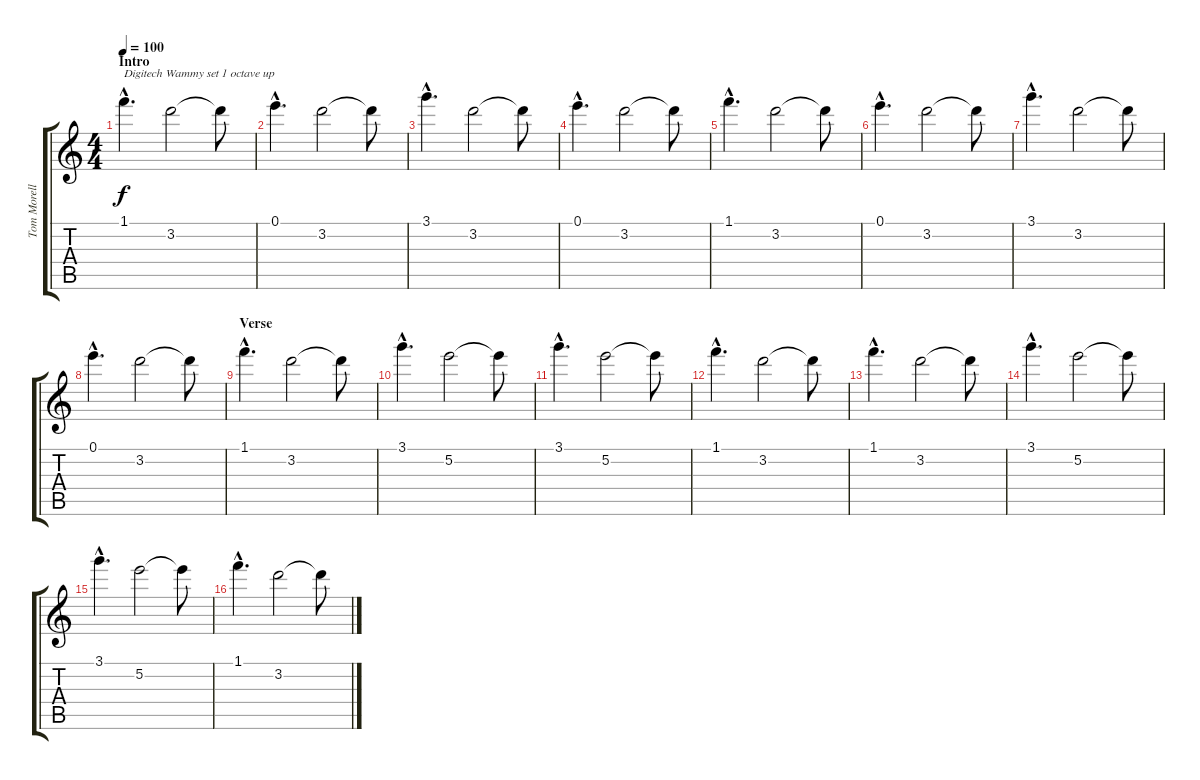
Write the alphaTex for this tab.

\track ("Tom Morello - Rythm Guitar" "Tom Morell") {instrument electricguitarclean}
\staff {score tabs}
\tuning (E5 B4 G4 D4 A3 E3) {hide}
\ts (4 4)
\section ("" "Intro")
\tempo 100
\clef g2
\ks c
1.1{hac}.4{d txt "Digitech Wammy set 1 octave up" dy f instrument electricguitarclean} 3.2.2 3.2{t}.8 |
0.1{hac}.4{d} 3.2.2 3.2{t}.8 |
3.1{hac}.4{d} 3.2.2 3.2{t}.8 |
0.1{hac}.4{d} 3.2.2 3.2{t}.8 |
1.1{hac}.4{d} 3.2.2 3.2{t}.8 |
0.1{hac}.4{d} 3.2.2 3.2{t}.8 |
3.1{hac}.4{d} 3.2.2 3.2{t}.8 |
0.1{hac}.4{d} 3.2.2 3.2{t}.8 |
\section ("" "Verse")
1.1{hac}.4{d} 3.2.2 3.2{t}.8 |
3.1{hac}.4{d} 5.2.2 5.2{t}.8 |
3.1{hac}.4{d} 5.2.2 5.2{t}.8 |
1.1{hac}.4{d} 3.2.2 3.2{t}.8 |
1.1{hac}.4{d} 3.2.2 3.2{t}.8 |
3.1{hac}.4{d} 5.2.2 5.2{t}.8 |
3.1{hac}.4{d} 5.2.2 5.2{t}.8 |
1.1{hac}.4{d} 3.2.2 3.2{t}.8
